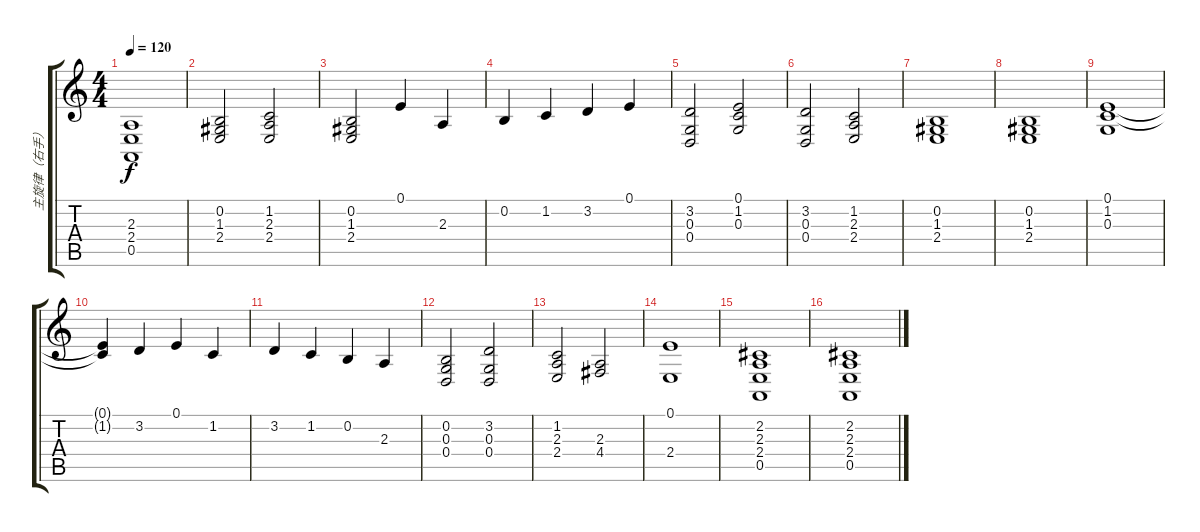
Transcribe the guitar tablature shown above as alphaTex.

\track ("主旋律（右手）" "主旋律（右手）") {instrument acousticgrandpiano}
\staff {score tabs}
\tuning (E4 B3 G3 D3 A2 E2) {hide}
\ts (4 4)
\tempo 120
\clef g2
\ks c
(2.3 2.4 0.5).1{dy f instrument acousticgrandpiano} |
(0.2 1.3 2.4).2 (1.2 2.3 2.4).2 |
(0.2 1.3 2.4).2 0.1.4 2.3.4 |
0.2.4 1.2.4 3.2.4 0.1.4 |
(3.2 0.3 0.4).2 (0.1 1.2 0.3).2 |
(3.2 0.3 0.4).2 (1.2 2.3 2.4).2 |
(0.2 1.3 2.4).1 |
(0.2 1.3 2.4).1 |
(0.1 1.2 0.3).1 |
(0.1{t} 1.2{t}).4 3.2.4 0.1.4 1.2.4 |
3.2.4 1.2.4 0.2.4 2.3.4 |
(0.2 0.3 0.4).2 (3.2 0.3 0.4).2 |
(1.2 2.3 2.4).2 (2.3 4.4).2 |
(0.1 2.4).1 |
(2.2 2.3 2.4 0.5).1 |
(2.2 2.3 2.4 0.5).1
